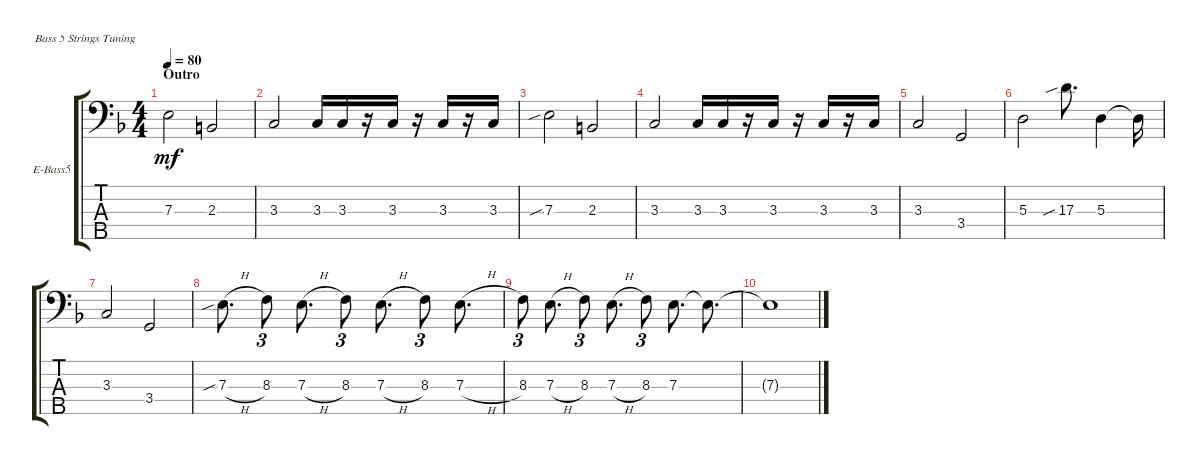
\bracketExtendMode groupsimilarinstruments
\firstSystemTrackNameOrientation horizontal
\otherSystemsTrackNameOrientation horizontal
\track ("bass (Andrey Stefnuk)" "E-Bass5") {instrument electricbassfinger}
\staff {score tabs}
\tuning (G2 D2 A1 E1 B0)
\ts (4 4)
\section ("" "Outro")
\tempo 80
\clef f4
\ks dminor
7.3.2{dy mf} 2.3.2 |
3.3.2 3.3.16 3.3.16 r.16 3.3.16 r.16 3.3.16 r.16 3.3.16 |
\section ("" "")
7.3{sib}.2 2.3.2 |
3.3.2 3.3.16 3.3.16 r.16 3.3.16 r.16 3.3.16 r.16 3.3.16 |
3.3.2 3.4.2 |
5.3.2 17.3{sib}.8{d} 5.3.4 5.3{t}.16 |
3.3.2 3.4.2 |
7.3{sib h}.8{d} 8.3.8{tu (3 2)} 7.3{h}.8{d} 8.3.8{tu (3 2)} 7.3{h}.8{d} 8.3.8{tu (3 2)} 7.3{h}.8{d} |
8.3.8{tu (3 2)} 7.3{h}.8{d} 8.3.8{tu (3 2)} 7.3{h}.8{d} 8.3.8{tu (3 2)} 7.3.8{d} 7.3{t}.8{d} |
7.3{t}.1
